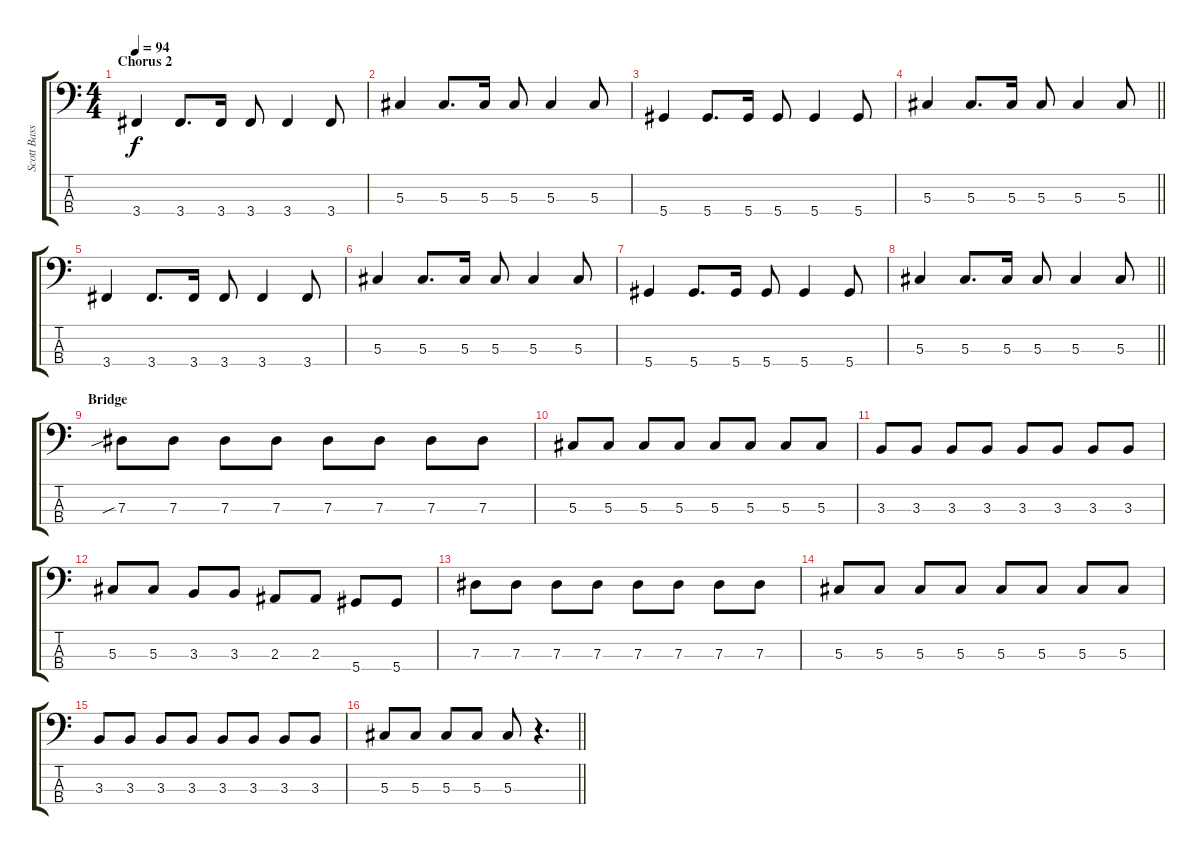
\track ("Scott Bass" "Scott Bass") {instrument electricbassfinger}
\staff {score tabs}
\tuning (Gb2 Db2 Ab1 Eb1) {hide}
\ts (4 4)
\section ("" "Chorus 2")
\tempo 94
\clef f4
\ks c
3.4.4{dy f} 3.4.8{d} 3.4.16 3.4.8 3.4.4 3.4.8 |
5.3.4 5.3.8{d} 5.3.16 5.3.8 5.3.4 5.3.8 |
5.4.4 5.4.8{d} 5.4.16 5.4.8 5.4.4 5.4.8 |
\barLineRight lightlight
5.3.4 5.3.8{d} 5.3.16 5.3.8 5.3.4 5.3.8 |
3.4.4 3.4.8{d} 3.4.16 3.4.8 3.4.4 3.4.8 |
5.3.4 5.3.8{d} 5.3.16 5.3.8 5.3.4 5.3.8 |
5.4.4 5.4.8{d} 5.4.16 5.4.8 5.4.4 5.4.8 |
\barLineRight lightlight
5.3.4 5.3.8{d} 5.3.16 5.3.8 5.3.4 5.3.8 |
\section ("" "Bridge")
7.3{sib}.8 7.3.8 7.3.8 7.3.8 7.3.8 7.3.8 7.3.8 7.3.8 |
5.3.8 5.3.8 5.3.8 5.3.8 5.3.8 5.3.8 5.3.8 5.3.8 |
3.3.8 3.3.8 3.3.8 3.3.8 3.3.8 3.3.8 3.3.8 3.3.8 |
5.3.8 5.3.8 3.3.8 3.3.8 2.3.8 2.3.8 5.4.8 5.4.8 |
7.3.8 7.3.8 7.3.8 7.3.8 7.3.8 7.3.8 7.3.8 7.3.8 |
5.3.8 5.3.8 5.3.8 5.3.8 5.3.8 5.3.8 5.3.8 5.3.8 |
3.3.8 3.3.8 3.3.8 3.3.8 3.3.8 3.3.8 3.3.8 3.3.8 |
\barLineRight lightlight
5.3.8 5.3.8 5.3.8 5.3.8 5.3.8 r.4{d}
